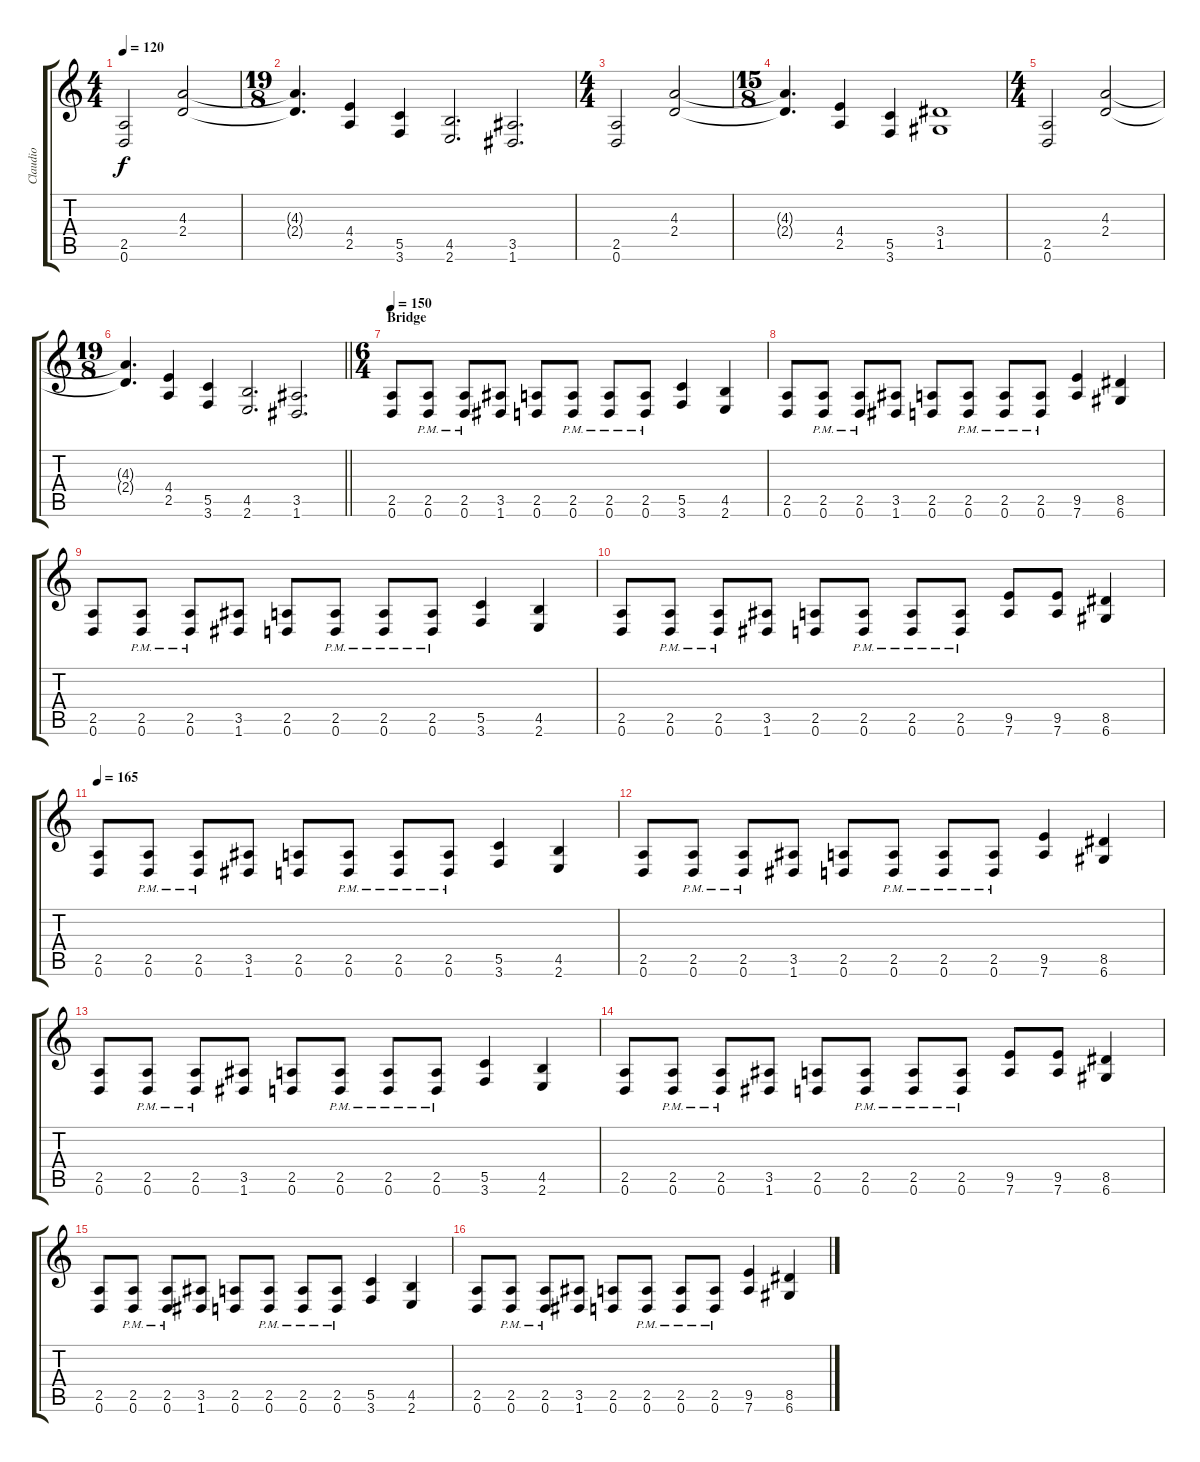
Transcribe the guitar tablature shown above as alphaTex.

\track ("Claudio" "Claudio") {instrument distortionguitar}
\staff {score tabs}
\tuning (D4 A3 F3 C3 G2 D2) {hide}
\ts (4 4)
\tempo 120
\clef g2
\ks c
(2.5 0.6).2{dy f} (4.3 2.4).2 |
\ts (19 8)
(4.3{t} 2.4{t}).4{d} (4.4 2.5).4 (5.5 3.6).4 (4.5 2.6).2{d} (3.5 1.6).2{d} |
\ts (4 4)
(2.5 0.6).2 (4.3 2.4).2 |
\ts (15 8)
(4.3{t} 2.4{t}).4{d} (4.4 2.5).4 (5.5 3.6).4 (3.4 1.5).1 |
\ts (4 4)
(2.5 0.6).2 (4.3 2.4).2 |
\ts (19 8)
\barLineRight lightlight
(4.3{t} 2.4{t}).4{d} (4.4 2.5).4 (5.5 3.6).4 (4.5 2.6).2{d} (3.5 1.6).2{d} |
\ts (6 4)
\section ("" "Bridge")
\tempo 150
(2.5 0.6).8 (2.5{pm} 0.6{pm}).8 (2.5{pm} 0.6{pm}).8 (3.5 1.6).8 (2.5 0.6).8 (2.5{pm} 0.6{pm}).8 (2.5{pm} 0.6{pm}).8 (2.5{pm} 0.6{pm}).8 (5.5 3.6).4 (4.5 2.6).4 |
(2.5 0.6).8 (2.5{pm} 0.6{pm}).8 (2.5{pm} 0.6{pm}).8 (3.5 1.6).8 (2.5 0.6).8 (2.5{pm} 0.6{pm}).8 (2.5{pm} 0.6{pm}).8 (2.5{pm} 0.6{pm}).8 (9.5 7.6).4 (8.5 6.6).4 |
(2.5 0.6).8 (2.5{pm} 0.6{pm}).8 (2.5{pm} 0.6{pm}).8 (3.5 1.6).8 (2.5 0.6).8 (2.5{pm} 0.6{pm}).8 (2.5{pm} 0.6{pm}).8 (2.5{pm} 0.6{pm}).8 (5.5 3.6).4 (4.5 2.6).4 |
(2.5 0.6).8 (2.5{pm} 0.6{pm}).8 (2.5{pm} 0.6{pm}).8 (3.5 1.6).8 (2.5 0.6).8 (2.5{pm} 0.6{pm}).8 (2.5{pm} 0.6{pm}).8 (2.5{pm} 0.6{pm}).8 (9.5 7.6).8 (9.5 7.6).8 (8.5 6.6).4 |
\tempo 165
(2.5 0.6).8 (2.5{pm} 0.6{pm}).8 (2.5{pm} 0.6{pm}).8 (3.5 1.6).8 (2.5 0.6).8 (2.5{pm} 0.6{pm}).8 (2.5{pm} 0.6{pm}).8 (2.5{pm} 0.6{pm}).8 (5.5 3.6).4 (4.5 2.6).4 |
(2.5 0.6).8 (2.5{pm} 0.6{pm}).8 (2.5{pm} 0.6{pm}).8 (3.5 1.6).8 (2.5 0.6).8 (2.5{pm} 0.6{pm}).8 (2.5{pm} 0.6{pm}).8 (2.5{pm} 0.6{pm}).8 (9.5 7.6).4 (8.5 6.6).4 |
(2.5 0.6).8 (2.5{pm} 0.6{pm}).8 (2.5{pm} 0.6{pm}).8 (3.5 1.6).8 (2.5 0.6).8 (2.5{pm} 0.6{pm}).8 (2.5{pm} 0.6{pm}).8 (2.5{pm} 0.6{pm}).8 (5.5 3.6).4 (4.5 2.6).4 |
(2.5 0.6).8 (2.5{pm} 0.6{pm}).8 (2.5{pm} 0.6{pm}).8 (3.5 1.6).8 (2.5 0.6).8 (2.5{pm} 0.6{pm}).8 (2.5{pm} 0.6{pm}).8 (2.5{pm} 0.6{pm}).8 (9.5 7.6).8 (9.5 7.6).8 (8.5 6.6).4 |
(2.5 0.6).8 (2.5{pm} 0.6{pm}).8 (2.5{pm} 0.6{pm}).8 (3.5 1.6).8 (2.5 0.6).8 (2.5{pm} 0.6{pm}).8 (2.5{pm} 0.6{pm}).8 (2.5{pm} 0.6{pm}).8 (5.5 3.6).4 (4.5 2.6).4 |
(2.5 0.6).8 (2.5{pm} 0.6{pm}).8 (2.5{pm} 0.6{pm}).8 (3.5 1.6).8 (2.5 0.6).8 (2.5{pm} 0.6{pm}).8 (2.5{pm} 0.6{pm}).8 (2.5{pm} 0.6{pm}).8 (9.5 7.6).4 (8.5 6.6).4
